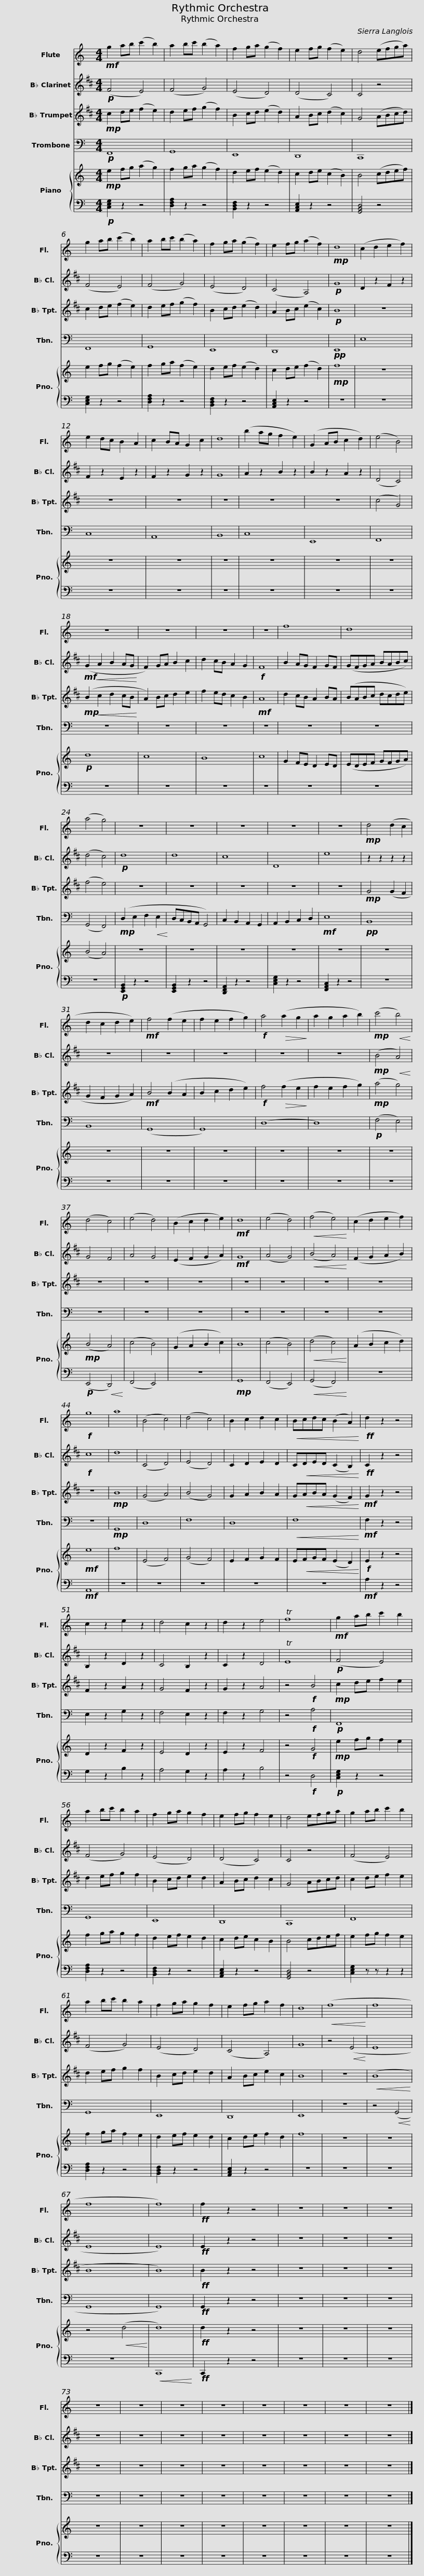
X:1
%%score 1 2 3 4 { 5 | 6 }
L:1/8
M:4/4
I:linebreak $
K:C
V:1 treble
V:2 treble transpose=-2
V:3 treble transpose=-2
V:4 bass
V:5 treble
V:6 bass
V:1
!mf! g2 ab (c'2 b2) | a2 bc' (b2 a2) | f2 ga (g2 f2) | e2 fg (f2 e2) | d4 (efga) | %5
 g2 ab (c'2 b2) |$ a2 bc' (b2 a2) | f2 ga (g2 f2) | e2 fg (a2 f2) |!mp! d8 | %10
 (c2 d2 e2 f2) | e2 dc B2 A2 | c2 BA G2 c2 | d8 |$ (b2 ag f2 e2) | %15
 (G2 AB c2 d2) | (e4 B4) | z8 | z8 | z8 | %20
 z8 | f8 |$ d8 | (a4 g4) | z8 | %25
 z8 | z8 | z8 | z8 |!mp! d4 (d2 c2 |$ %30
 d2 c2 d2 e2) |!mf! f4 (f2 e2 | f2 e2 f2 g2) |!f! a4!>(! (a2 g2!>)! | a2 g2 a2 b2) | %35
!mp! (c'4!<(! b4)!<)! | (d4 c4) | (e4 d4) | (B2 c2 d2 e2) |!mf! d8 | %40
 (e4 d4) |$!<(! (f4 e4)!<)! | (c2 d2 e2 f2) |!f! g8 | a8 | %45
 (B4 c4) | (d4 c4) | B2 c2 d2 c2 |!<(! Bcdc (B2 A2)!<)! |!ff! d2 z2 z4 | %50
 c2 z2 e2 z2 |$ d4 c2 z2 | d2 z2 e4 | Tf8 |!mf! g2 ab c'2 b2 | %55
 a2 bc' b2 a2 | f2 ga g2 f2 | e2 fg f2 e2 | d4 efga |$ g2 ab c'2 b2 | %60
 a2 bc' b2 a2 | f2 ga g2 f2 | e2 fg a2 f2 | d8 |!<(! (f8!<)! | %65
 f8 | f8 | f8) |$!ff! f2 z2 z4 | z8 | %70
 z8 | z8 | z8 | z8 | z8 | %75
 z8 | z8 | z8 | z8 | z8 |] %80
V:2
[K:D]!p! (F4 E4) | (F4 G4) | (E4 D4) | (D4 C4) | C4 z4 | %5
 (F4 E4) |$ (F4 G4) | (E4 D4) | (C4 A,4) |!p! G8 | %10
 D2 z2 F2 z2 | F2 z2 E2 z2 | F2 z2 G2 z2 | G8 |$ A2 z2 B2 z2 | %15
 B2 z2 A2 z2 | (D4 C4) |!mf!!<(! (G2 A2 B2 AG!<)! | F2) GA B2 c2 | d2 cB A2 G2 | %20
!f! F8 | B2 AG F2 GF |$ (GFGA BABc) | (d4 c4) |!p! d8 | %25
 d8 | c8 | D8 | e8 | z2 z2 z2 z2 |$ %30
 z8 | z8 | z8 | z8 | z8 | %35
!mp! (B4!<(! A4)!<)! | G4 F4 | A4 G4 | (E2 F2 G2 A2) |!mf! G8 | %40
 (A4 G4) |$!<(! (B4 A4)!<)! | (F2 G2 A2 B2) |!f! c8 | d8 | %45
 (C4 D4) | (E4 D4) | C2 D2 E2 D2 | C!<(!DED (C2 B,2)!<)! |!ff! C2 z2 z4 | %50
 B,2 z2 D2 z2 |$ C4 B,2 z2 | C2 z2 D4 | TE8 |!p! (F4 E4) | %55
 (F4 G4) | (E4 D4) | (D4 C4) | C4 z4 |$ (F4 E4) | %60
 (F4 G4) | (E4 D4) | (C4 A,4) | G8 | z4!<(! (E4!<)! | %65
 E8 | E8 | E8) |$!ff! E2 z2 z4 | z8 | %70
 z8 | z8 | z8 | z8 | z8 | %75
 z8 | z8 | z8 | z8 | z8 |] %80
V:3
[K:D]!mp! c2 de (f2 e2) | d2 ef (g2 f2) | B2 cd (e2 d2) | A2 Bc (d2 c2) | G4 (ABcd) | %5
 c2 de (f2 e2) |$ d2 ef (g2 f2) | B2 cd (e2 d2) | A2 Bc (e2 c2) |!p! B8 | %10
 z8 | z8 | z8 | z8 |$ z8 | %15
 z8 | (c4 G4) |!mp!!<(! (B2 c2 d2 cB!<)! | A2) Bc d2 e2 | f2 ed c2 B2 | %20
!mf! A8 | d2 cB A2 BA |$ (BABc dcde) | (f4 e4) | z8 | %25
 z8 | z8 | z8 | z8 |!mp! G4 (G2 F2 |$ %30
 G2 F2 G2 A2) |!mf! B4 (B2 A2 | B2 c2 d2 e2) |!f! f4!>(! (f2 e2!>)! | f2 e2 f2 g2) | %35
!mp! (a4 g4) | z8 | z8 | z8 | z8 | %40
 z8 |$ z8 | z8 | z8 |!mp! B8 | %45
 (G4 A4) | (B4 G4) | G2 A2 B2 A2 | G!<(!ABA (G2 F2)!<)! |!mf! G2 z2 z4 | %50
 F2 z2 A2 z2 |$ G4 F2 z2 | G2 z2 A4 | z4!f! B4 |!mp! c2 de f2 e2 | %55
 d2 ef g2 f2 | B2 cd e2 d2 | A2 Bc d2 c2 | G4 ABcd |$ c2 de f2 e2 | %60
 d2 ef g2 f2 | B2 cd e2 d2 | A2 Bc e2 c2 | B8 | z8 | %65
!<(! (B8!<)! | B8 | B8) |$!ff! B2 z2 z4 | z8 | %70
 z8 | z8 | z8 | z8 | z8 | %75
 z8 | z8 | z8 | z8 | z8 |] %80
V:4
!p! F,,8 | G,,8 | E,,8 | D,,8 | C,,8 | %5
 F,,8 |$ G,,8 | E,,8 | D,,8 |!pp! E,,8 | %10
 E,8 | C,8 | A,,8 | B,,8 |$ C,8 | %15
 E,,8 | F,,8 | z8 | z8 | z8 | %20
 z8 | z8 |$ z8 | (G,,4 F,,4) |!mp! (D,2 E,2 F,2!<(! E,2!<)! | %25
 D,C,B,,A,, G,,4) | C,2 B,,2 A,,2 G,,2 | A,,2 B,,2 C,2 D,2 |!mf! E,8 |!pp! B,,8 |$ %30
 B,,8 | (G,,8 | G,,8) | (D,8 | D,8) | %35
!p! (F,4 E,4) | z8 | z8 | z8 | z8 | %40
 z8 |$ z8 | z8 | z8 |!mp! G,,8 | %45
 D,8 | F,8 | D,8 |!<(! F,8!<)! |!mf! F,2 z2 z4 | %50
 E,2 z2 G,2 z2 |$ F,4 E,2 z2 | F,2 z2 G,4 | z4!f! A,4 |!p! F,,8 | %55
 G,,8 | E,,8 | D,,8 | C,,8 |$ F,,8 | %60
 G,,8 | E,,8 | D,,8 | E,,8 | z8 | %65
 z4!<(! (G,,4!<)! | G,,8 | G,,8) |$!ff! G,,2 z2 z4 | z8 | %70
 z8 | z8 | z8 | z8 | z8 | %75
 z8 | z8 | z8 | z8 | z8 |] %80
V:5
!mp! e2 fg (a2 g2) | f2 ga (g2 f2) | d2 ef (e2 d2) | c2 de (c2 B2) | B4 (cdef) | %5
 e2 fg (f2 e2) |$ f2 ga (f2 e2) | d2 ef (e2 d2) | c2 de (f2 d2) |!mp! f8 | %10
 z8 | z8 | z8 | z8 |$ z8 | %15
 z8 | z8 |!p! d8 | c8 | B8 | %20
 c8 | G2 FE D2 ED |$ (EDEF GFGA) | (B4 A4) | z8 | %25
 z8 | z8 | z8 | z8 | z8 |$ %30
 z8 | z8 | z8 | z8 | z8 | %35
 z8 |!mp! (B4 A4) | (c4 B4) | (G2 A2 B2 c2) | B8 | %40
 (c4 B4) |$!<(! (d4 c4)!<)! | (A2 B2 c2 d2) |!mf! e8 | f8 | %45
 (E4 F4) | (G4 F4) | E2 F2 G2 F2 | E!<(!FGF (E2 D2)!<)! |!f! E2 z2 z4 | %50
 D2 z2 F2 z2 |$ E4 D2 z2 | E2 z2 F4 | z4!f! G4 |!mp! e2 fg f2 e2 | %55
 f2 ga g2 f2 | d2 ef e2 d2 | c2 de c2 B2 | B4 cdef |$ e2 fg f2 e2 | %60
 f2 ga f2 e2 | d2 ef e2 d2 | c2 de f2 d2 | f8 | z8 | %65
 z8 | z4!<(! (d4!<)! | d8) |$!ff! d2 z2 z4 | z8 | %70
 z8 | z8 | z8 | z8 | z8 | %75
 z8 | z8 | z8 | z8 | z8 |] %80
V:6
!p! [C,E,G,]2 z2 z4 | [D,F,A,]2 z2 z4 | [B,,D,F,]2 z2 z4 | [A,,C,E,]2 z2 z4 | [G,,B,,D,]4 z4 | %5
 [C,E,G,]2 z2 z4 |$ [D,F,A,]2 z2 z4 | [B,,D,F,]2 z2 z4 | [A,,C,E,]2 z2 z4 | z8 | %10
 z8 | z8 | z8 | z8 |$ z8 | %15
 z8 | z8 | z8 | z8 | z8 | %20
 z8 | z8 |$ z8 | z8 |!p! [E,,G,,B,,]2 z2 z4 | %25
 [E,,G,,B,,]2 z2 z4 | [D,,F,,A,,]2 z2 z4 | [C,E,G,]2 z2 z4 | [F,,A,,C,]2 z2 z4 | z8 |$ %30
 z8 | z8 | z8 | z8 | z8 | %35
 z8 |!p! (E,,4!<(! D,,4)!<)! | (F,,4 E,,4) | z8 |!mp! G,,8 | %40
 (F,,4 E,,4) |$!<(! (G,,4 F,,4)!<)! | z8 |!mf! A,,8 | z8 | %45
 z8 | z8 | z8 | z8 |!mf! A,2 z2 z4 | %50
 G,2 z2 B,2 z2 |$ A,4 G,2 z2 | A,2 z2 B,4 | z4!f! D,4 |!p! [C,E,G,]2 z2 z4 | %55
 [D,F,A,]2 z2 z4 | [B,,D,F,]2 z2 z4 | [A,,C,E,]2 z2 z4 | [G,,B,,D,]4 z4 |$ [C,E,G,]2 z z z2 z2 | %60
 [D,F,A,]2 z2 z4 | [B,,D,F,]2 z2 z4 | [A,,C,E,]2 z2 z4 | z8 | z8 | %65
 z8 | z8 |!<(! C,,8!<)! |$!ff! C,,2 z2 z4 | z8 | %70
 z8 | z8 | z8 | z8 | z8 | %75
 z8 | z8 | z8 | z8 | z8 |] %80
